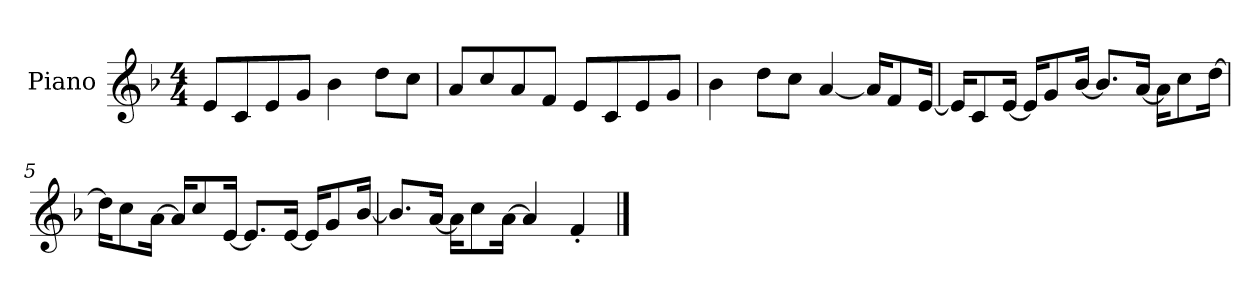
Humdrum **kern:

**kern
*part1
*staff1
*I"Piano
*I'P-no
*clefG2
*k[b-]
*M4/4
*MM90
=1
8e/L
8c/
8e/
8g/J
4b-\
8dd\L
8cc\J
=2
8a/L
8cc/
8a/
8f/J
8e/L
8c/
8e/
8g/J
=3
4b-\
8dd\L
8cc\J
[4a/
16a/KL]
8f/
[16e/Jk
=4
16e/KL]
8c/
[16e/Jk
16e/KL]
8g/
[16b-/Jk
8.b-/L]
[16a/Jk
16a\KL]
8cc\
[16dd\Jk
!!LO:LB:g=z
=5
16dd\KL]
8cc\
[16a\Jk
16a/KL]
8cc/
[16e/Jk
8.e/L]
[16e/Jk
16e/KL]
8g/
[16b-/Jk
=6
8.b-/L]
[16a/Jk
16a\KL]
8cc\
[16a\Jk
4a/]
4f'/
==
*-
